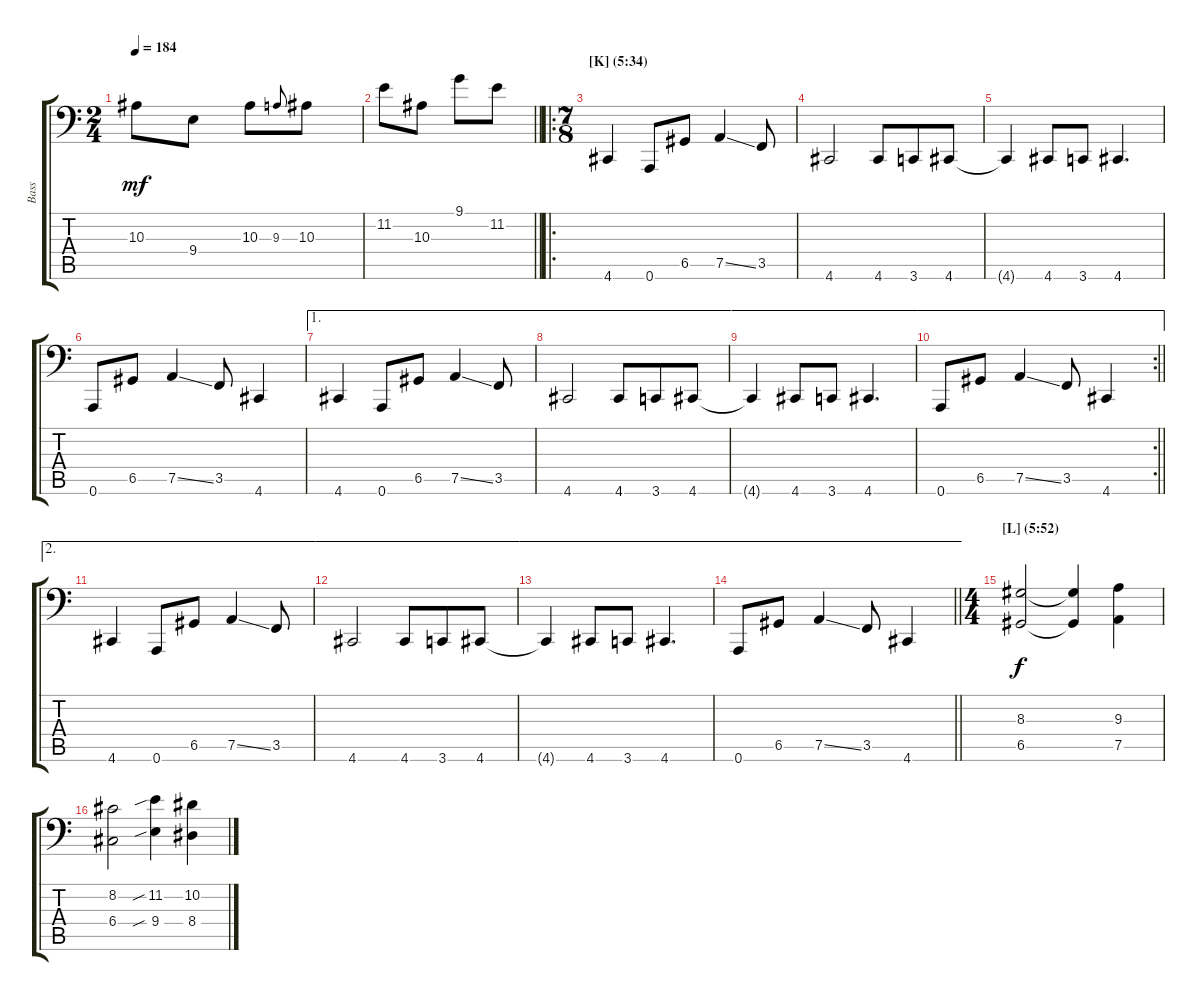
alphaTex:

\track ("Bass" "Bass") {instrument electricbassfinger}
\staff {score tabs}
\tuning (Bb2 F2 C2 G1 D1 A0) {hide}
\ts (2 4)
\tempo 184
\clef f4
\ks c
10.3.8{dy mf} 9.4.8 10.3.8 9.3.8{gr onbeat} 10.3.8 |
\barLineRight lightlight
11.2.8 10.3.8 9.1.8 11.2.8 |
\ro
\ts (7 8)
\section ("" "[K] (5:34)")
4.6.4 0.6.8 6.5.8 7.5{ss}.4 3.5.8 |
4.6.2 4.6.8 3.6.8 4.6.8 |
4.6{t}.4 4.6.8 3.6.8 4.6.4{d} |
0.6.8 6.5.8 7.5{ss}.4 3.5.8 4.6.4 |
\ae 1
4.6.4 0.6.8 6.5.8 7.5{ss}.4 3.5.8 |
\ae 1
4.6.2 4.6.8 3.6.8 4.6.8 |
\ae 1
4.6{t}.4 4.6.8 3.6.8 4.6.4{d} |
\ae 1
\rc 2
\barLineRight lightlight
0.6.8 6.5.8 7.5{ss}.4 3.5.8 4.6.4 |
\ae 2
4.6.4 0.6.8 6.5.8 7.5{ss}.4 3.5.8 |
\ae 2
4.6.2 4.6.8 3.6.8 4.6.8 |
\ae 2
4.6{t}.4 4.6.8 3.6.8 4.6.4{d} |
\ae 2
\barLineRight lightlight
0.6.8 6.5.8 7.5{ss}.4 3.5.8 4.6.4 |
\ts (4 4)
\section ("" "[L] (5:52)")
(8.3 6.5).2{dy f} (8.3{t} 6.5{t}).4 (9.3 7.5).4 |
(8.2 6.4).2 (11.2{sib} 9.4{sib}).4 (10.2 8.4).4
